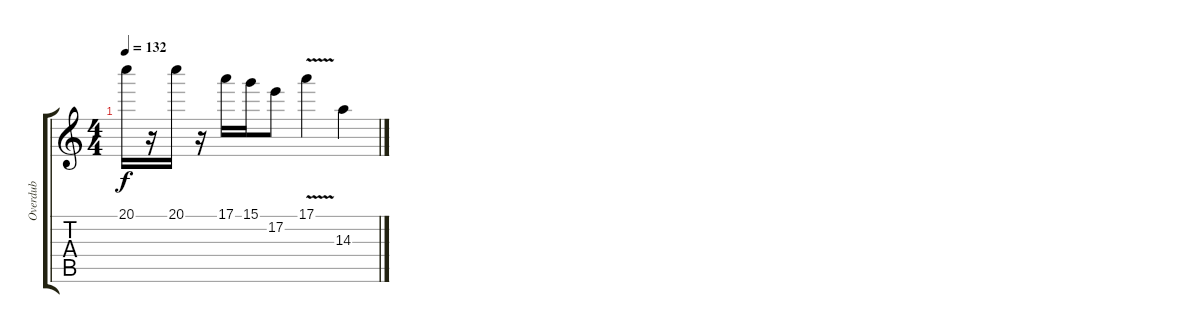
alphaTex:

\track ("Overdub" "Overdub") {instrument distortionguitar}
\staff {score tabs}
\tuning (E4 B3 G3 D3 A2 E2) {hide}
\ts (4 4)
\tempo 132
\clef g2
\ks c
20.1.16{dy f} r.16 20.1.16 r.16 17.1.16 15.1.16 17.2.8 17.1{v}.4 14.3.4
